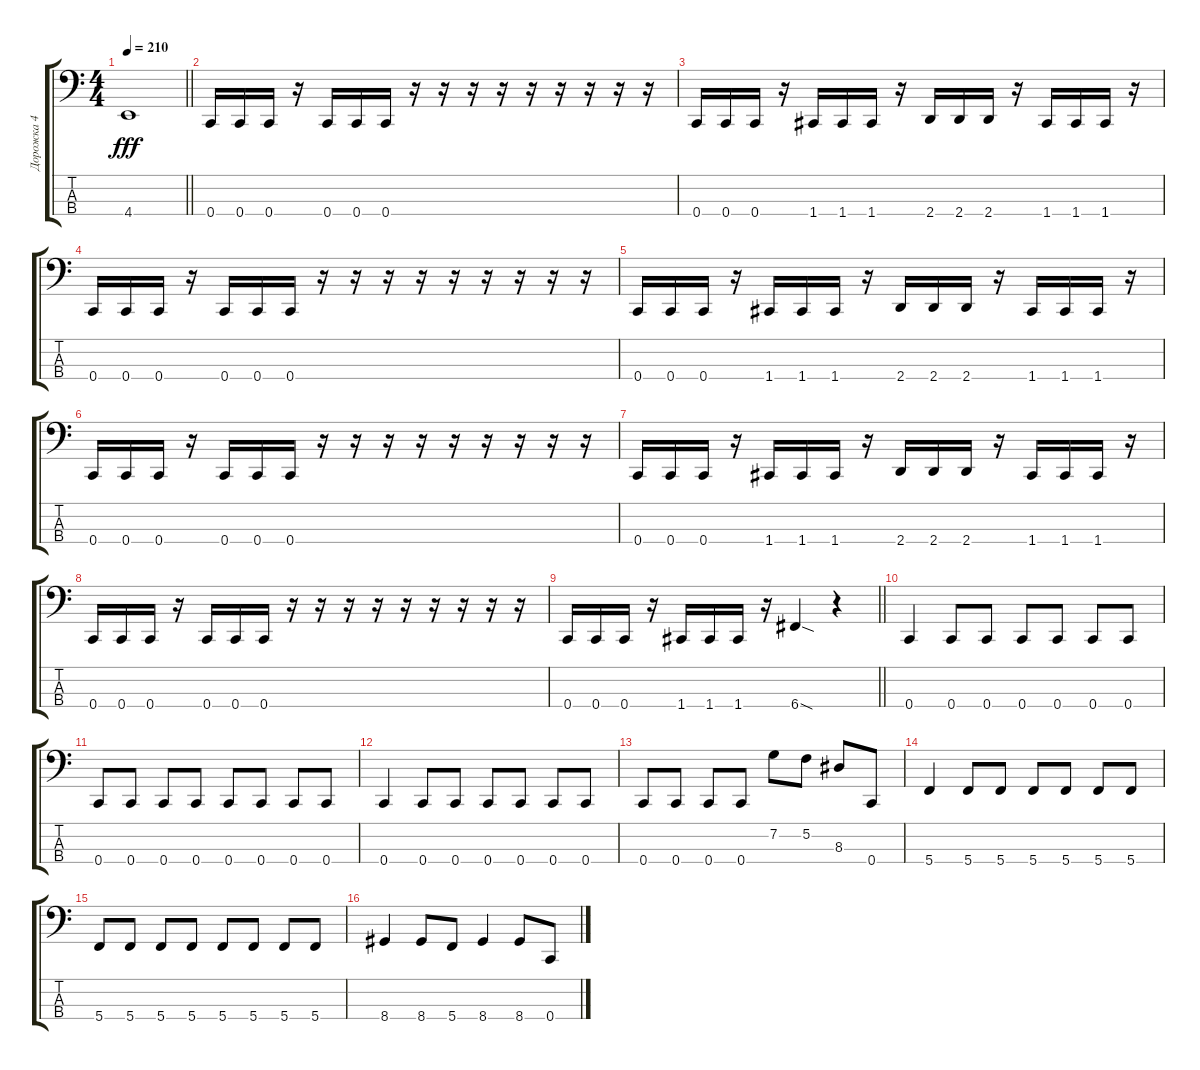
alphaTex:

\track ("Дорожка 4" "Дорожка 4") {instrument electricbasspick}
\staff {score tabs}
\tuning (F2 C2 G1 C1) {hide}
\ts (4 4)
\tempo 210
\clef f4
\barLineRight lightlight
\ks c
4.4{t}.1{dy fff} |
0.4.16 0.4.16 0.4.16 r.16 0.4.16 0.4.16 0.4.16 r.16 r.16 r.16 r.16 r.16 r.16 r.16 r.16 r.16 |
0.4.16 0.4.16 0.4.16 r.16 1.4.16 1.4.16 1.4.16 r.16 2.4.16 2.4.16 2.4.16 r.16 1.4.16 1.4.16 1.4.16 r.16 |
0.4.16 0.4.16 0.4.16 r.16 0.4.16 0.4.16 0.4.16 r.16 r.16 r.16 r.16 r.16 r.16 r.16 r.16 r.16 |
0.4.16 0.4.16 0.4.16 r.16 1.4.16 1.4.16 1.4.16 r.16 2.4.16 2.4.16 2.4.16 r.16 1.4.16 1.4.16 1.4.16 r.16 |
0.4.16 0.4.16 0.4.16 r.16 0.4.16 0.4.16 0.4.16 r.16 r.16 r.16 r.16 r.16 r.16 r.16 r.16 r.16 |
0.4.16 0.4.16 0.4.16 r.16 1.4.16 1.4.16 1.4.16 r.16 2.4.16 2.4.16 2.4.16 r.16 1.4.16 1.4.16 1.4.16 r.16 |
0.4.16 0.4.16 0.4.16 r.16 0.4.16 0.4.16 0.4.16 r.16 r.16 r.16 r.16 r.16 r.16 r.16 r.16 r.16 |
\barLineRight lightlight
0.4.16 0.4.16 0.4.16 r.16 1.4.16 1.4.16 1.4.16 r.16 6.4{sod}.4 r.4 |
0.4.4 0.4.8 0.4.8 0.4.8 0.4.8 0.4.8 0.4.8 |
0.4.8 0.4.8 0.4.8 0.4.8 0.4.8 0.4.8 0.4.8 0.4.8 |
0.4.4 0.4.8 0.4.8 0.4.8 0.4.8 0.4.8 0.4.8 |
0.4.8 0.4.8 0.4.8 0.4.8 7.2.8 5.2.8 8.3.8 0.4.8 |
5.4.4 5.4.8 5.4.8 5.4.8 5.4.8 5.4.8 5.4.8 |
5.4.8 5.4.8 5.4.8 5.4.8 5.4.8 5.4.8 5.4.8 5.4.8 |
8.4.4 8.4.8 5.4.8 8.4.4 8.4.8 0.4.8
